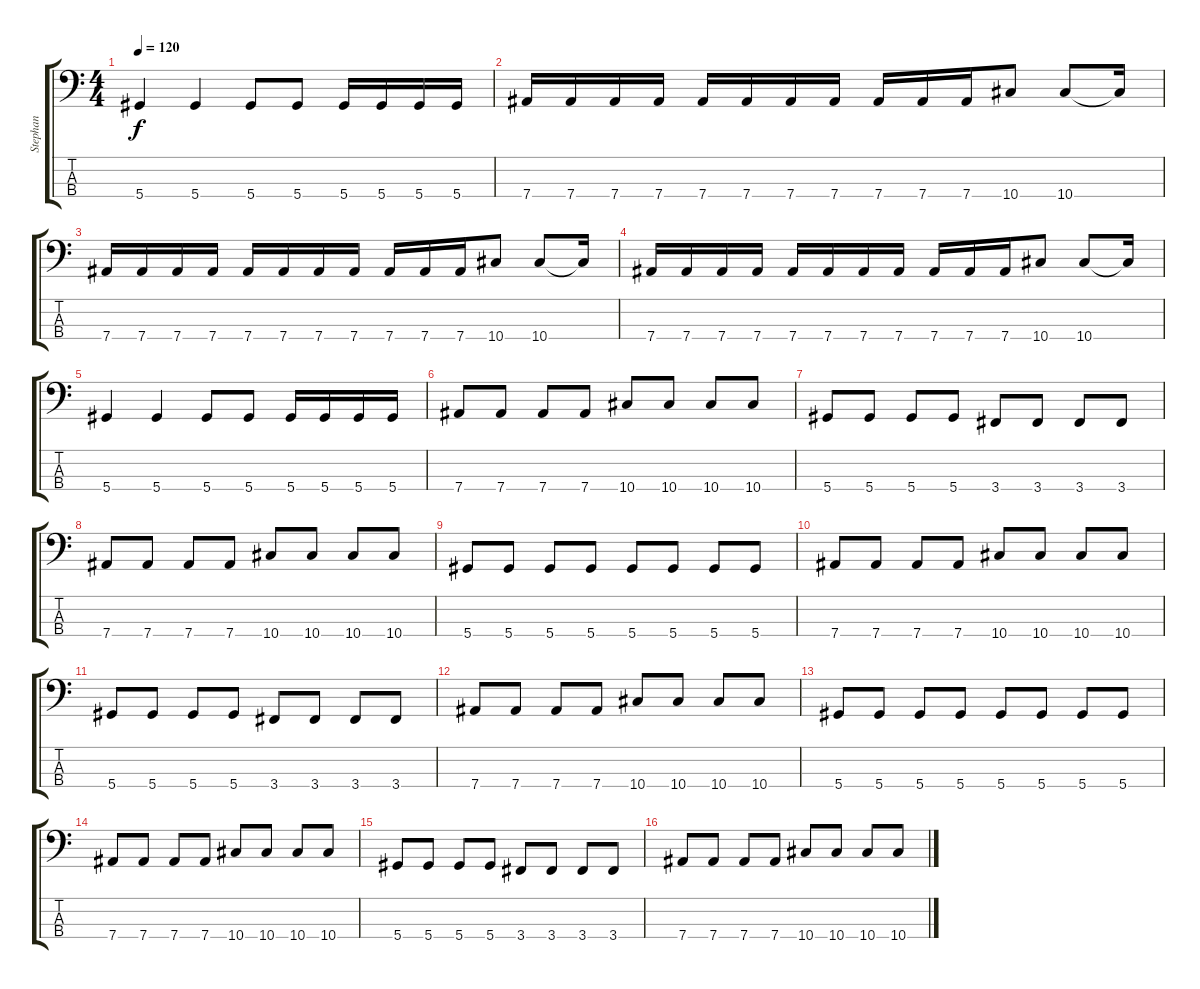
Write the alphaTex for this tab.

\track ("Stephan" "Stephan") {instrument electricbassfinger}
\staff {score tabs}
\tuning (Gb2 Db2 Ab1 Eb1) {hide}
\ts (4 4)
\tempo 120
\clef f4
\ks c
5.4.4{dy f} 5.4.4 5.4.8 5.4.8 5.4.16 5.4.16 5.4.16 5.4.16 |
7.4.16 7.4.16 7.4.16 7.4.16 7.4.16 7.4.16 7.4.16 7.4.16 7.4.16 7.4.16 7.4.16 10.4.8 10.4.8 10.4{t}.16 |
7.4.16 7.4.16 7.4.16 7.4.16 7.4.16 7.4.16 7.4.16 7.4.16 7.4.16 7.4.16 7.4.16 10.4.8 10.4.8 10.4{t}.16 |
7.4.16 7.4.16 7.4.16 7.4.16 7.4.16 7.4.16 7.4.16 7.4.16 7.4.16 7.4.16 7.4.16 10.4.8 10.4.8 10.4{t}.16 |
5.4.4 5.4.4 5.4.8 5.4.8 5.4.16 5.4.16 5.4.16 5.4.16 |
7.4.8 7.4.8 7.4.8 7.4.8 10.4.8 10.4.8 10.4.8 10.4.8 |
5.4.8 5.4.8 5.4.8 5.4.8 3.4.8 3.4.8 3.4.8 3.4.8 |
7.4.8 7.4.8 7.4.8 7.4.8 10.4.8 10.4.8 10.4.8 10.4.8 |
5.4.8 5.4.8 5.4.8 5.4.8 5.4.8 5.4.8 5.4.8 5.4.8 |
7.4.8 7.4.8 7.4.8 7.4.8 10.4.8 10.4.8 10.4.8 10.4.8 |
5.4.8 5.4.8 5.4.8 5.4.8 3.4.8 3.4.8 3.4.8 3.4.8 |
7.4.8 7.4.8 7.4.8 7.4.8 10.4.8 10.4.8 10.4.8 10.4.8 |
5.4.8 5.4.8 5.4.8 5.4.8 5.4.8 5.4.8 5.4.8 5.4.8 |
7.4.8 7.4.8 7.4.8 7.4.8 10.4.8 10.4.8 10.4.8 10.4.8 |
5.4.8 5.4.8 5.4.8 5.4.8 3.4.8 3.4.8 3.4.8 3.4.8 |
7.4.8 7.4.8 7.4.8 7.4.8 10.4.8 10.4.8 10.4.8 10.4.8
